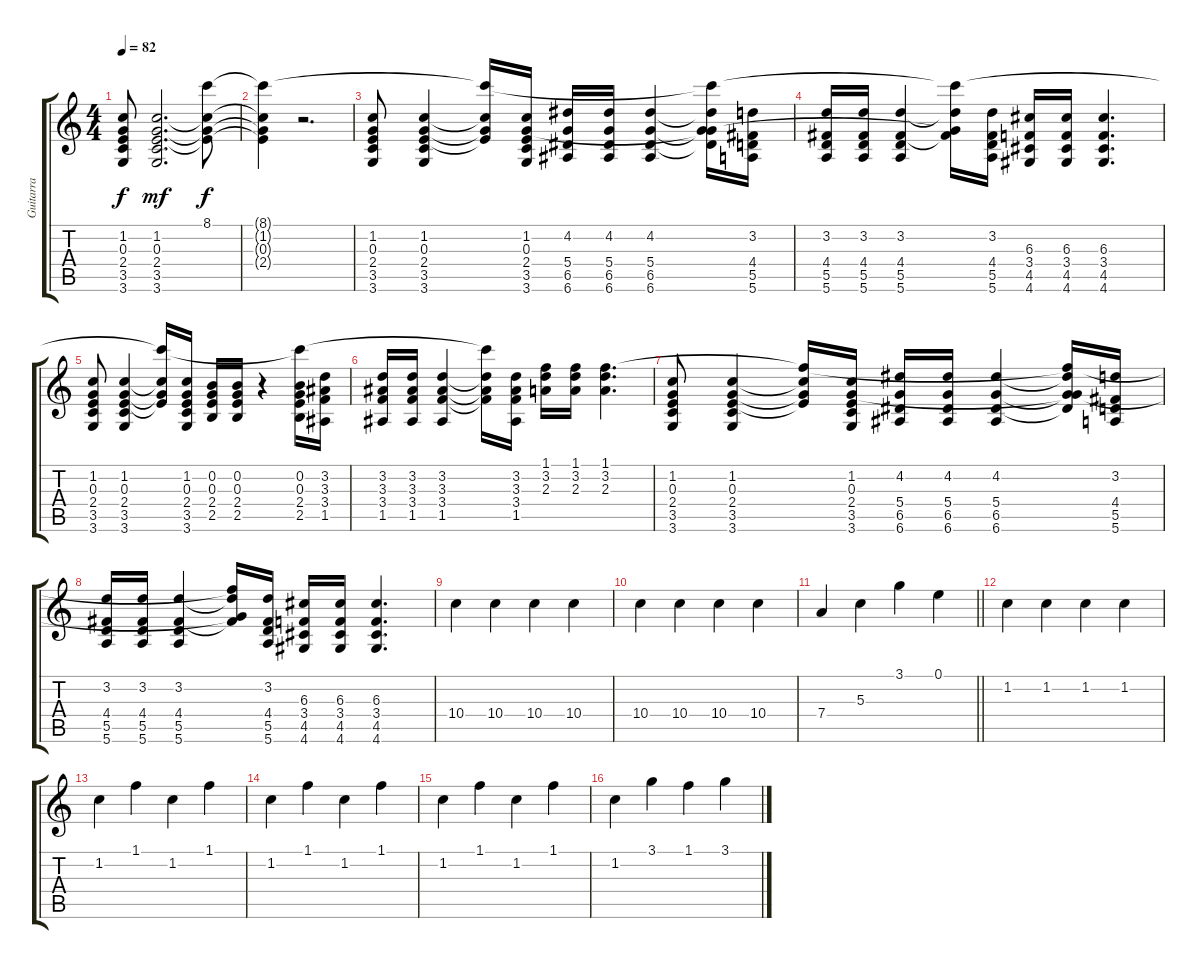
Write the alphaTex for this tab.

\track ("Guitarra" "Guitarra") {instrument electricguitarjazz}
\staff {score tabs}
\tuning (E4 B3 G3 D3 A2 E2) {hide}
\ts (4 4)
\tempo 82
\clef g2
\ks c
(1.2 0.3 2.4 3.5 3.6).8{dy f} (1.2 0.3 2.4 3.5 3.6).2{d dy mf} (8.1{t} 1.2{t} 0.3{t} 2.4{t}).8{dy f} |
(8.1{t} 1.2{t} 0.3{t} 2.4{t}).4 r.2{d} |
(1.2 0.3 2.4 3.5 3.6).8 (1.2 0.3 2.4 3.5 3.6).4 (8.1{t} 1.2{t} 0.3{t} 2.4{t}).16 (1.2 0.3 2.4 3.5 3.6).16 (4.2 5.4 6.5 6.6).16 (4.2 5.4 6.5 6.6).16 (4.2 5.4 6.5 6.6).4 (8.1{t} 4.2{t} 0.3{t} 5.4{t} 6.5{t}).16 (3.2 4.4 5.5 5.6).16 |
(3.2 4.4 5.5 5.6).16 (3.2 4.4 5.5 5.6).16 (3.2 4.4 5.5 5.6).4 (8.1{t} 3.2{t} 0.3{t} 4.4{t}).16 (3.2 4.4 5.5 5.6).16 (6.3 3.4 4.5 4.6).16 (6.3 3.4 4.5 4.6).16 (6.3 3.4 4.5 4.6).4{d} |
(1.2 0.3 2.4 3.5 3.6).8 (1.2 0.3 2.4 3.5 3.6).4 (8.1{t} 1.2{t} 0.3{t} 2.4{t}).16 (1.2 0.3 2.4 3.5 3.6).16 (0.2 0.3 2.4 2.5).16 (0.2 0.3 2.4 2.5).16 r.4 (8.1{t} 0.2 0.3 2.4 2.5).16 (3.2 3.3 3.4 1.5).16 |
(3.2 3.3 3.4 1.5).16 (3.2 3.3 3.4 1.5).16 (3.2 3.3 3.4 1.5).4 (8.1{t} 3.2{t} 3.3{t} 3.4{t}).16 (3.2 3.3 3.4 1.5).16 (1.1 3.2 2.3).16 (1.1 3.2 2.3).16 (1.1 3.2 2.3).4{d} |
(1.2 0.3 2.4 3.5 3.6).8 (1.2 0.3 2.4 3.5 3.6).4 (1.1{t} 1.2{t} 0.3{t} 2.4{t}).16 (1.2 0.3 2.4 3.5 3.6).16 (4.2 5.4 6.5 6.6).16 (4.2 5.4 6.5 6.6).16 (4.2 5.4 6.5 6.6).4 (1.1{t} 4.2{t} 0.3{t} 5.4{t} 6.5{t}).16 (3.2 4.4 5.5 5.6).16 |
(3.2 4.4 5.5 5.6).16 (3.2 4.4 5.5 5.6).16 (3.2 4.4 5.5 5.6).4 (1.1{t} 3.2{t} 0.3{t} 4.4{t}).16 (3.2 4.4 5.5 5.6).16 (6.3 3.4 4.5 4.6).16 (6.3 3.4 4.5 4.6).16 (6.3 3.4 4.5 4.6).4{d} |
10.4.4{volume 6} 10.4.4{volume 7} 10.4.4 10.4.4 |
10.4.4 10.4.4 10.4.4{volume 7} 10.4.4{volume 6} |
\barLineRight lightlight
7.4.4 5.3.4 3.1.4{volume 5} 0.1.4{volume 6} |
1.2.4 1.2.4 1.2.4 1.2.4 |
1.2.4 1.1.4 1.2.4 1.1.4 |
1.2.4 1.1.4 1.2.4 1.1.4 |
1.2.4 1.1.4{volume 6} 1.2.4 1.1.4 |
1.2.4 3.1.4 1.1.4 3.1.4
